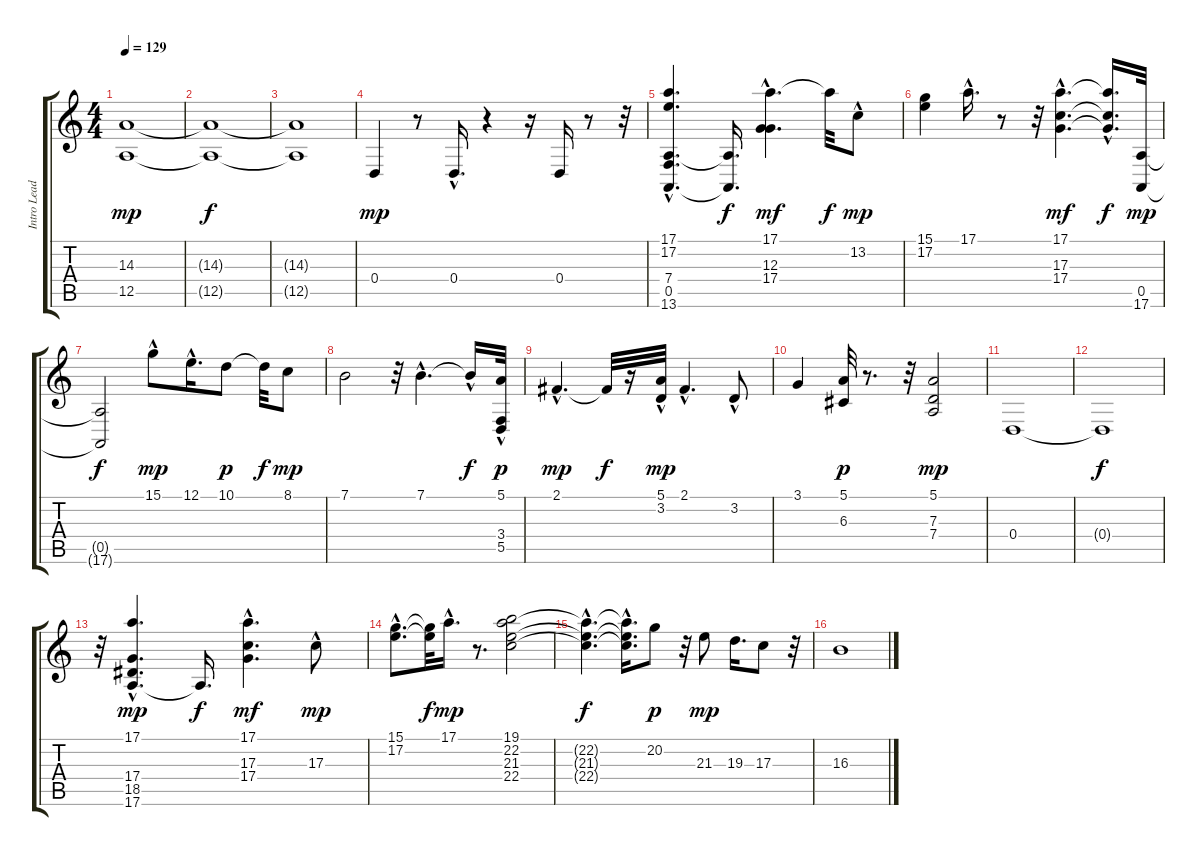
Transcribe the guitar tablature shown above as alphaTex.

\track ("Intro Lead" "Intro Lead") {instrument fx4atmosphere}
\staff {score tabs}
\tuning (E4 B3 G3 D3 A2 E2) {hide}
\ts (4 4)
\tempo 129
\clef g2
\ks c
(14.3 12.5).1{dy mp} |
(14.3{t} 12.5{t}).1{dy f} |
(14.3{t} 12.5{t}).1 |
0.4.4{dy mp} r.8 0.4{hac}.16{d} r.4 r.16 0.4.16 r.8 r.32 |
(17.1{hac} 17.2 7.4{hac} 0.5{hac} 13.6).4{d} (7.4{t} 0.5{t}).16{d dy f} (17.1{hac} 12.3 17.4).4{d dy mf} 17.1{t}.32{dy f} 13.2{hac}.8{dy mp} |
(15.1 17.2).4 17.1{hac}.16{d} r.8 r.32 (17.1{hac} 17.3{hac} 17.4{hac}).4{d dy mf} (17.1{t} 17.3{hac t} 17.4{t}).16{d dy f} (0.5 17.6).32{dy mp} |
(0.5{t} 17.6{t}).2{dy f} 15.1{hac}.8{dy mp} 12.1{hac}.16{d} 10.1.8{dy p} 10.1{t}.32{dy f} 8.1.8{dy mp} |
7.1.2 r.32 7.1{hac}.4{d} 7.1{hac t}.16{dy f} (5.1{hac} 3.4{hac} 5.5).32{dy p} |
2.1{hac}.4{d dy mp} 2.1{t}.32{dy f} r.16 (5.1{hac} 3.2).32{dy mp} 2.1{hac}.4{d} 3.2{hac}.8 |
3.1.4 (5.1 6.3).32{dy p} r.8{d} r.32 (5.1 7.3 7.4).2{dy mp} |
0.4.1 |
0.4{t}.1{dy f} |
r.32 (17.1 17.4 18.5 17.6{hac}).4{d dy mp} 17.6{t}.16{d dy f} (17.1{hac} 17.3 17.4{hac}).4{d dy mf} 17.3{hac}.8{dy mp} |
(15.1{hac} 17.2{hac}).8{d} (15.1{t} 17.2{t}).32{dy f} 17.1{hac}.16{d dy mp} r.8{d} (19.1 22.2 21.3 22.4).2 |
(22.2{hac t} 21.3{hac t} 22.4{hac t}).4{d dy f} (22.2{hac t} 21.3{hac t} 22.4{t}).16{d} 20.2.8{dy p} r.32 21.3.8{dy mp} 19.3.16{d} 17.3.8 r.32 |
16.3.1
